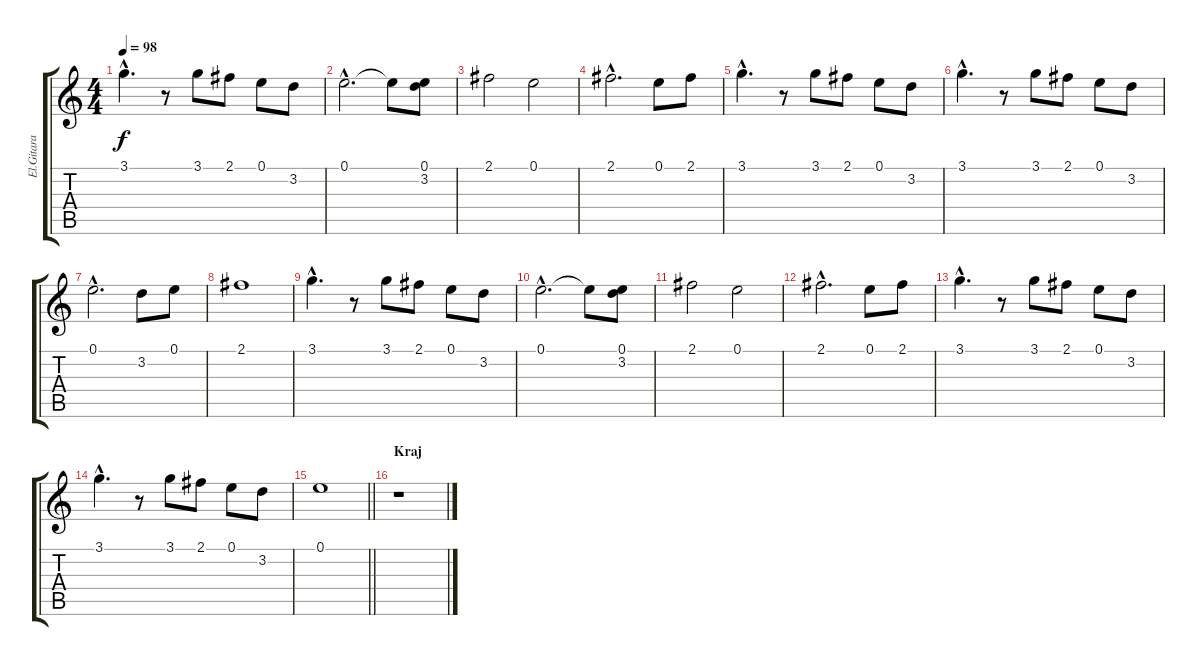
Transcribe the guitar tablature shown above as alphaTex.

\track ("El.Gitara" "El.Gitara") {instrument distortionguitar}
\staff {score tabs}
\tuning (E4 B3 G3 D3 A2 E2) {hide}
\ts (4 4)
\tempo 98
\clef g2
\ks c
3.1{hac}.4{d dy f} r.8 3.1.8 2.1.8 0.1.8 3.2.8 |
0.1{hac}.2{d} 0.1{t}.8 (0.1 3.2).8 |
2.1.2 0.1.2 |
2.1{hac}.2{d} 0.1.8 2.1.8 |
3.1{hac}.4{d} r.8 3.1.8 2.1.8 0.1.8 3.2.8 |
3.1{hac}.4{d} r.8 3.1.8 2.1.8 0.1.8 3.2.8 |
0.1{hac}.2{d} 3.2.8 0.1.8 |
2.1.1 |
3.1{hac}.4{d} r.8 3.1.8 2.1.8 0.1.8 3.2.8 |
0.1{hac}.2{d} 0.1{t}.8 (0.1 3.2).8 |
2.1.2 0.1.2 |
2.1{hac}.2{d} 0.1.8 2.1.8 |
3.1{hac}.4{d} r.8 3.1.8 2.1.8 0.1.8 3.2.8 |
3.1{hac}.4{d} r.8 3.1.8 2.1.8 0.1.8 3.2.8 |
\barLineRight lightlight
0.1.1 |
\section ("" "Kraj")
r.1
